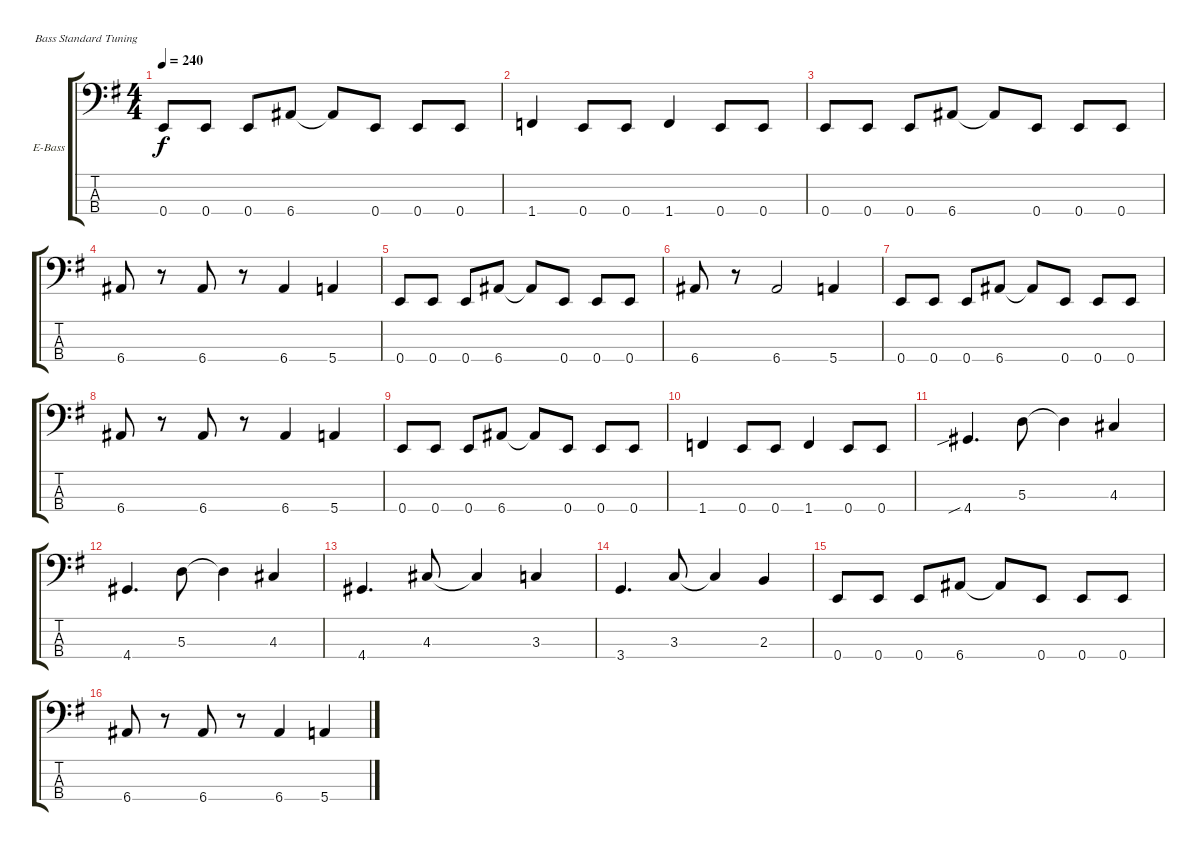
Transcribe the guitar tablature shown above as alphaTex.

\defaultSystemsLayout 4
\bracketExtendMode groupsimilarinstruments
\firstSystemTrackNameOrientation horizontal
\otherSystemsTrackNameOrientation horizontal
\track ("Bass" "E-Bass") {instrument electricbassfinger}
\staff {score tabs}
\tuning (G2 D2 A1 E1)
\ts (4 4)
\tempo 240
\clef f4
\scale
0.333333
\ks g
0.4.8{dy f} 0.4.8 0.4.8 6.4.8 6.4{t}.8 0.4.8 0.4.8 0.4.8 |
\scale
0.333333 1.4.4 0.4.8 0.4.8 1.4.4 0.4.8 0.4.8 |
\scale
0.333333 0.4.8 0.4.8 0.4.8 6.4.8 6.4{t}.8 0.4.8 0.4.8 0.4.8 |
\scale
0.333333 6.4.8 r.8 6.4.8 r.8 6.4.4 5.4.4 |
\scale
0.333333 0.4.8 0.4.8 0.4.8 6.4.8 6.4{t}.8 0.4.8 0.4.8 0.4.8 |
\scale
0.333333 6.4.8 r.8 6.4.2 5.4.4 |
\scale
0.333333 0.4.8 0.4.8 0.4.8 6.4.8 6.4{t}.8 0.4.8 0.4.8 0.4.8 |
\scale
0.333333 6.4.8 r.8 6.4.8 r.8 6.4.4 5.4.4 |
\scale
0.333333 0.4.8 0.4.8 0.4.8 6.4.8 6.4{t}.8 0.4.8 0.4.8 0.4.8 |
\scale
0.333333 1.4.4 0.4.8 0.4.8 1.4.4 0.4.8 0.4.8 |
\scale
0.333333 4.4{sib}.4{d} 5.3.8 5.3{t}.4 4.3.4 |
\scale
0.333333 4.4.4{d} 5.3.8 5.3{t}.4 4.3.4 |
\scale
0.333333 4.4.4{d} 4.3.8 4.3{t}.4 3.3.4 |
\scale
0.333333 3.4.4{d} 3.3.8 3.3{t}.4 2.3.4 |
\scale
0.333333 0.4.8 0.4.8 0.4.8 6.4.8 6.4{t}.8 0.4.8 0.4.8 0.4.8 |
\scale
0.333333 6.4.8 r.8 6.4.8 r.8 6.4.4 5.4.4
